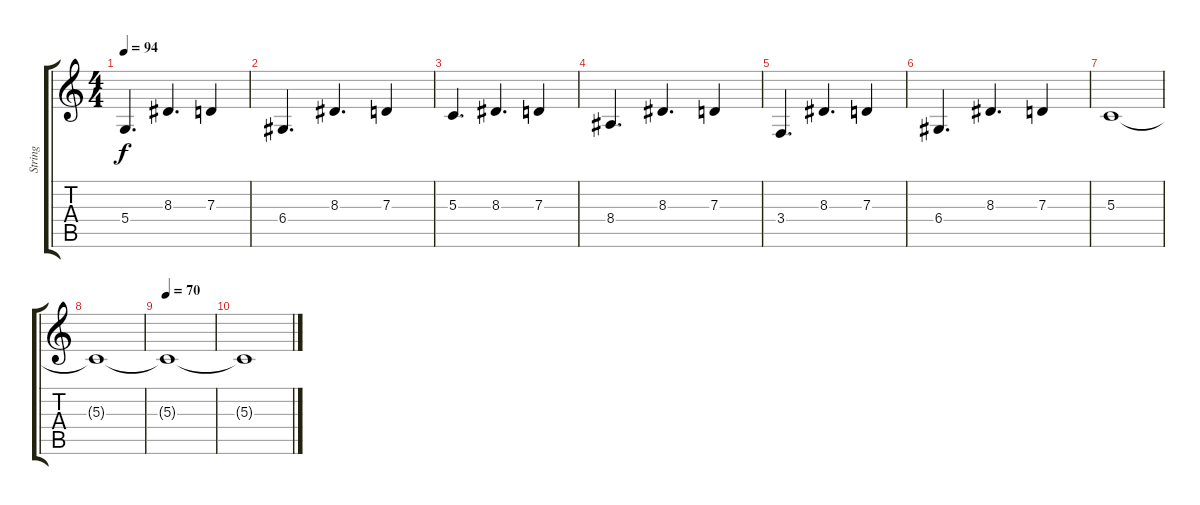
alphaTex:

\track ("String" "String") {instrument stringensemble1}
\staff {score tabs}
\tuning (E4 B3 G3 D3 A2 E2) {hide}
\ts (4 4)
\tempo 94
\clef g2
\ks c
5.4.4{d dy f} 8.3.4{d} 7.3.4 |
6.4.4{d} 8.3.4{d} 7.3.4 |
5.3.4{d} 8.3.4{d} 7.3.4 |
8.4.4{d} 8.3.4{d} 7.3.4 |
3.4.4{d} 8.3.4{d} 7.3.4 |
6.4.4{d} 8.3.4{d} 7.3.4 |
5.3.1{volume 0} |
5.3{t}.1 |
\tempo 70
5.3{t}.1 |
5.3{t}.1
